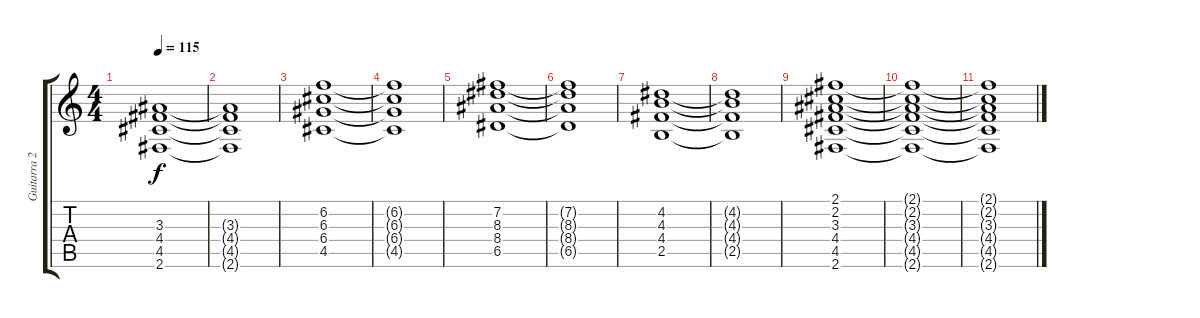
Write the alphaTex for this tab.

\track ("Guitarra 2" "Guitarra 2") {instrument overdrivenguitar}
\staff {score tabs}
\tuning (E4 B3 G3 D3 A2 E2) {hide}
\ts (4 4)
\tempo 115
\clef g2
\ks c
(3.3 4.4 4.5 2.6).1{dy f} |
(3.3{t} 4.4{t} 4.5{t} 2.6{t}).1 |
(6.2 6.3 6.4 4.5).1 |
(6.2{t} 6.3{t} 6.4{t} 4.5{t}).1 |
(7.2 8.3 8.4 6.5).1 |
(7.2{t} 8.3{t} 8.4{t} 6.5{t}).1 |
(4.2 4.3 4.4 2.5).1 |
(4.2{t} 4.3{t} 4.4{t} 2.5{t}).1 |
(2.1 2.2 3.3 4.4 4.5 2.6).1 |
(2.1{t} 2.2{t} 3.3{t} 4.4{t} 4.5{t} 2.6{t}).1 |
(2.1{t} 2.2{t} 3.3{t} 4.4{t} 4.5{t} 2.6{t}).1
